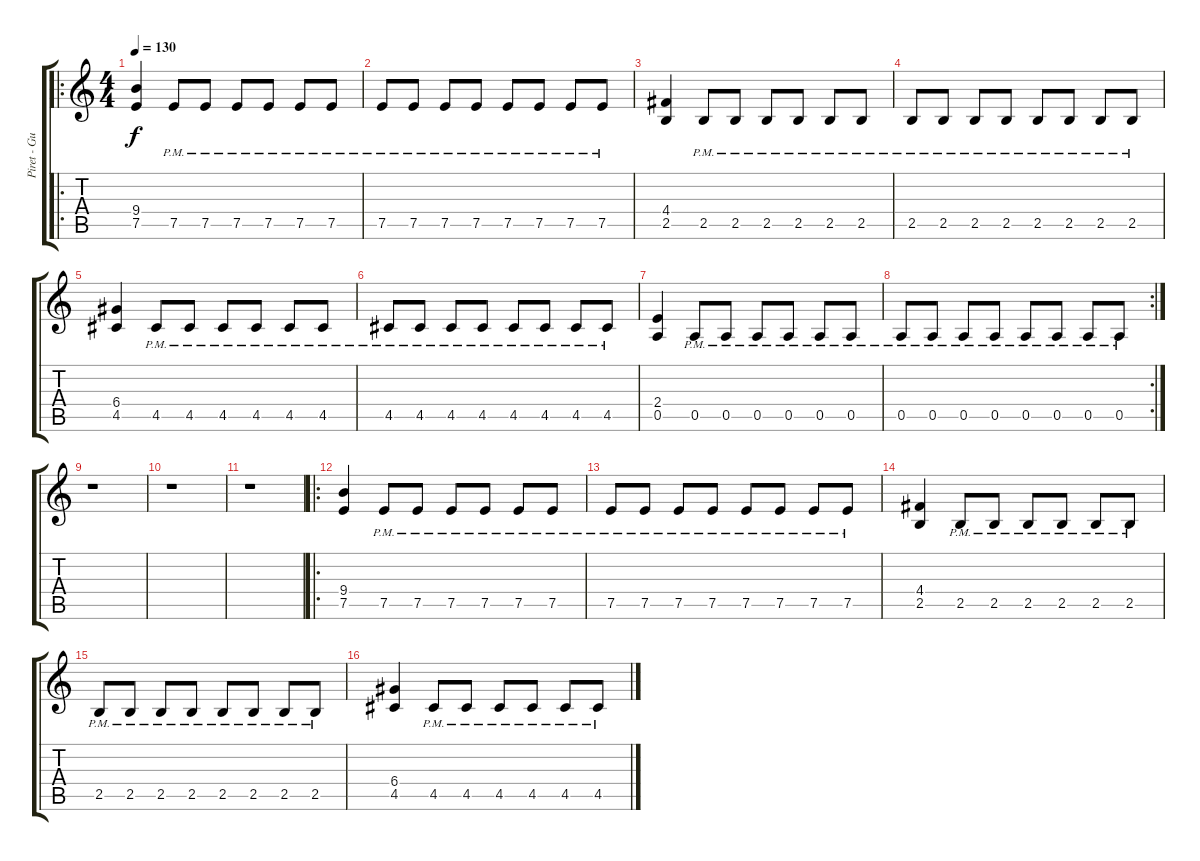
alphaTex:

\track ("Piret - Guitar" "Piret - Gu") {instrument distortionguitar}
\staff {score tabs}
\tuning (E4 B3 G3 D3 A2 E2) {hide}
\ro
\ts (4 4)
\tempo 130
\clef g2
\ks c
(9.4 7.5).4{dy f} 7.5{pm}.8 7.5{pm}.8 7.5{pm}.8 7.5{pm}.8 7.5{pm}.8 7.5{pm}.8 |
7.5{pm}.8 7.5{pm}.8 7.5{pm}.8 7.5{pm}.8 7.5{pm}.8 7.5{pm}.8 7.5{pm}.8 7.5{pm}.8 |
(4.4 2.5).4 2.5{pm}.8 2.5{pm}.8 2.5{pm}.8 2.5{pm}.8 2.5{pm}.8 2.5{pm}.8 |
2.5{pm}.8 2.5{pm}.8 2.5{pm}.8 2.5{pm}.8 2.5{pm}.8 2.5{pm}.8 2.5{pm}.8 2.5{pm}.8 |
(6.4 4.5).4 4.5{pm}.8 4.5{pm}.8 4.5{pm}.8 4.5{pm}.8 4.5{pm}.8 4.5{pm}.8 |
4.5{pm}.8 4.5{pm}.8 4.5{pm}.8 4.5{pm}.8 4.5{pm}.8 4.5{pm}.8 4.5{pm}.8 4.5{pm}.8 |
(2.4 0.5).4 0.5{pm}.8 0.5{pm}.8 0.5{pm}.8 0.5{pm}.8 0.5{pm}.8 0.5{pm}.8 |
\rc 2
0.5{pm}.8 0.5{pm}.8 0.5{pm}.8 0.5{pm}.8 0.5{pm}.8 0.5{pm}.8 0.5{pm}.8 0.5{pm}.8 |
r.1 |
r.1 |
r.1 |
\ro
(9.4 7.5).4 7.5{pm}.8 7.5{pm}.8 7.5{pm}.8 7.5{pm}.8 7.5{pm}.8 7.5{pm}.8 |
7.5{pm}.8 7.5{pm}.8 7.5{pm}.8 7.5{pm}.8 7.5{pm}.8 7.5{pm}.8 7.5{pm}.8 7.5{pm}.8 |
(4.4 2.5).4 2.5{pm}.8 2.5{pm}.8 2.5{pm}.8 2.5{pm}.8 2.5{pm}.8 2.5{pm}.8 |
2.5{pm}.8 2.5{pm}.8 2.5{pm}.8 2.5{pm}.8 2.5{pm}.8 2.5{pm}.8 2.5{pm}.8 2.5{pm}.8 |
(6.4 4.5).4 4.5{pm}.8 4.5{pm}.8 4.5{pm}.8 4.5{pm}.8 4.5{pm}.8 4.5{pm}.8
